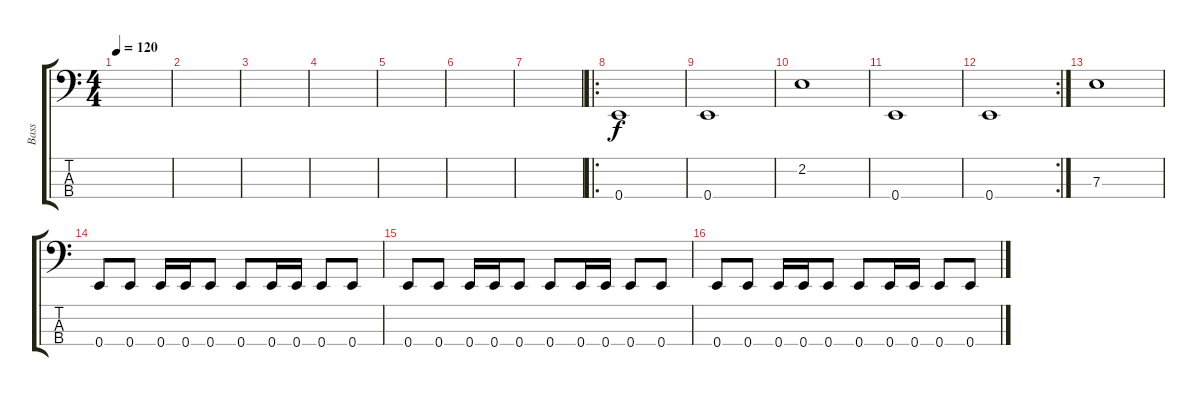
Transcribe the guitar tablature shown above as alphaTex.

\track ("Bass" "Bass") {instrument electricbassfinger}
\staff {score tabs}
\tuning (G2 D2 A1 E1) {hide}
\ts (4 4)
\tempo 120
\clef f4
\ks c
|
|
|
|
|
|
|
\ro
0.4.1 |
0.4.1 |
2.2.1 |
0.4.1 |
\rc 2
0.4.1 |
7.3.1 |
0.4.8 0.4.8 0.4.16 0.4.16 0.4.8 0.4.8 0.4.16 0.4.16 0.4.8 0.4.8 |
0.4.8 0.4.8 0.4.16 0.4.16 0.4.8 0.4.8 0.4.16 0.4.16 0.4.8 0.4.8 |
0.4.8 0.4.8 0.4.16 0.4.16 0.4.8 0.4.8 0.4.16 0.4.16 0.4.8 0.4.8
